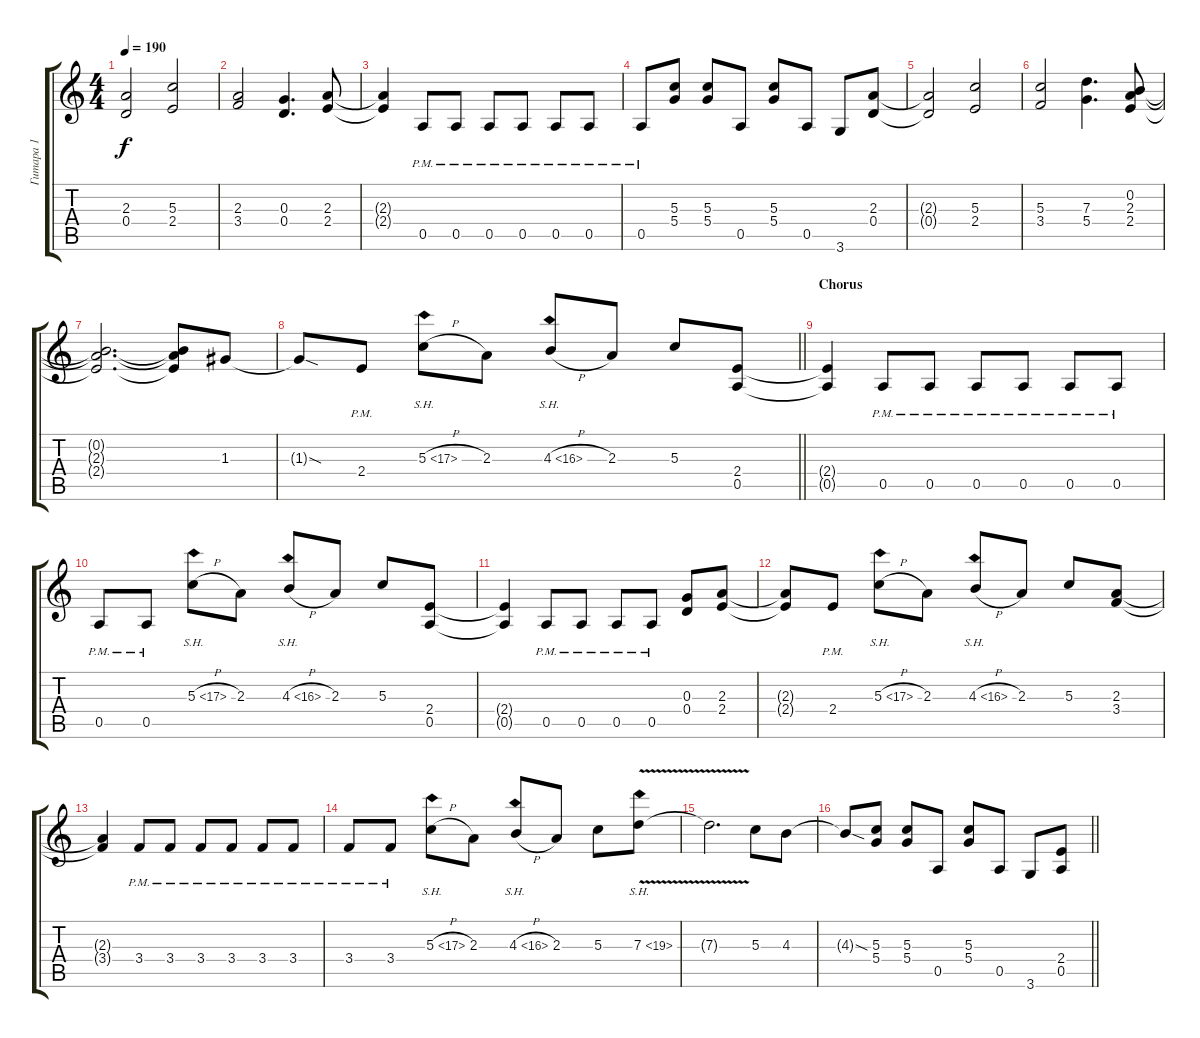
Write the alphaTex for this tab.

\track ("Гитара 1" "Гитара 1") {instrument distortionguitar}
\staff {score tabs}
\tuning (E4 B3 G3 D3 A2 E2) {hide}
\ts (4 4)
\tempo 190
\clef g2
\ks aminor
(2.3{t} 0.4{t}).2{dy f} (5.3 2.4).2 |
(2.3 3.4).2 (0.3 0.4).4{d} (2.3 2.4).8 |
(2.3{t} 2.4{t}).4 0.5{pm}.8 0.5{pm}.8 0.5{pm}.8 0.5{pm}.8 0.5{pm}.8 0.5{pm}.8 |
0.5{pm}.8 (5.3 5.4).8 (5.3 5.4).8 0.5.8 (5.3 5.4).8 0.5.8 3.6.8 (2.3 0.4).8 |
(2.3{t} 0.4{t}).2 (5.3 2.4).2 |
(5.3 3.4).2 (7.3 5.4).4{d} (0.2 2.3 2.4).8 |
(0.2{t} 2.3{t} 2.4{t}).2{d} (0.2{t} 2.3{t} 2.4{t}).8 1.3.8 |
\barLineRight lightlight
1.3{sod t}.8 2.4{pm}.8 5.3{sh 12 h}.8 2.3.8 4.3{sh 12 h}.8 2.3.8 5.3.8 (2.4 0.5).8 |
\section ("" "Chorus")
(2.4{t} 0.5{t}).4 0.5{pm}.8 0.5{pm}.8 0.5{pm}.8 0.5{pm}.8 0.5{pm}.8 0.5{pm}.8 |
0.5{pm}.8 0.5{pm}.8 5.3{sh 12 h}.8 2.3.8 4.3{sh 12 h}.8 2.3.8 5.3.8 (2.4 0.5).8 |
(2.4{t} 0.5{t}).4 0.5{pm}.8 0.5{pm}.8 0.5{pm}.8 0.5{pm}.8 (0.3 0.4).8 (2.3 2.4).8 |
(2.3{t} 2.4{t}).8 2.4{pm}.8 5.3{sh 12 h}.8 2.3.8 4.3{sh 12 h}.8 2.3.8 5.3.8 (2.3 3.4).8 |
(2.3{t} 3.4{t}).4 3.4{pm}.8 3.4{pm}.8 3.4{pm}.8 3.4{pm}.8 3.4{pm}.8 3.4{pm}.8 |
3.4{pm}.8 3.4{pm}.8 5.3{sh 12 h}.8 2.3.8 4.3{sh 12 h}.8 2.3.8 5.3.8 7.3{sh 12 v}.8 |
7.3{t}.2{d} 5.3.8 4.3.8 |
\barLineRight lightlight
4.3{sod t}.8 (5.3 5.4).8 (5.3 5.4).8 0.5.8 (5.3 5.4).8 0.5.8 3.6.8 (2.4 0.5).8
